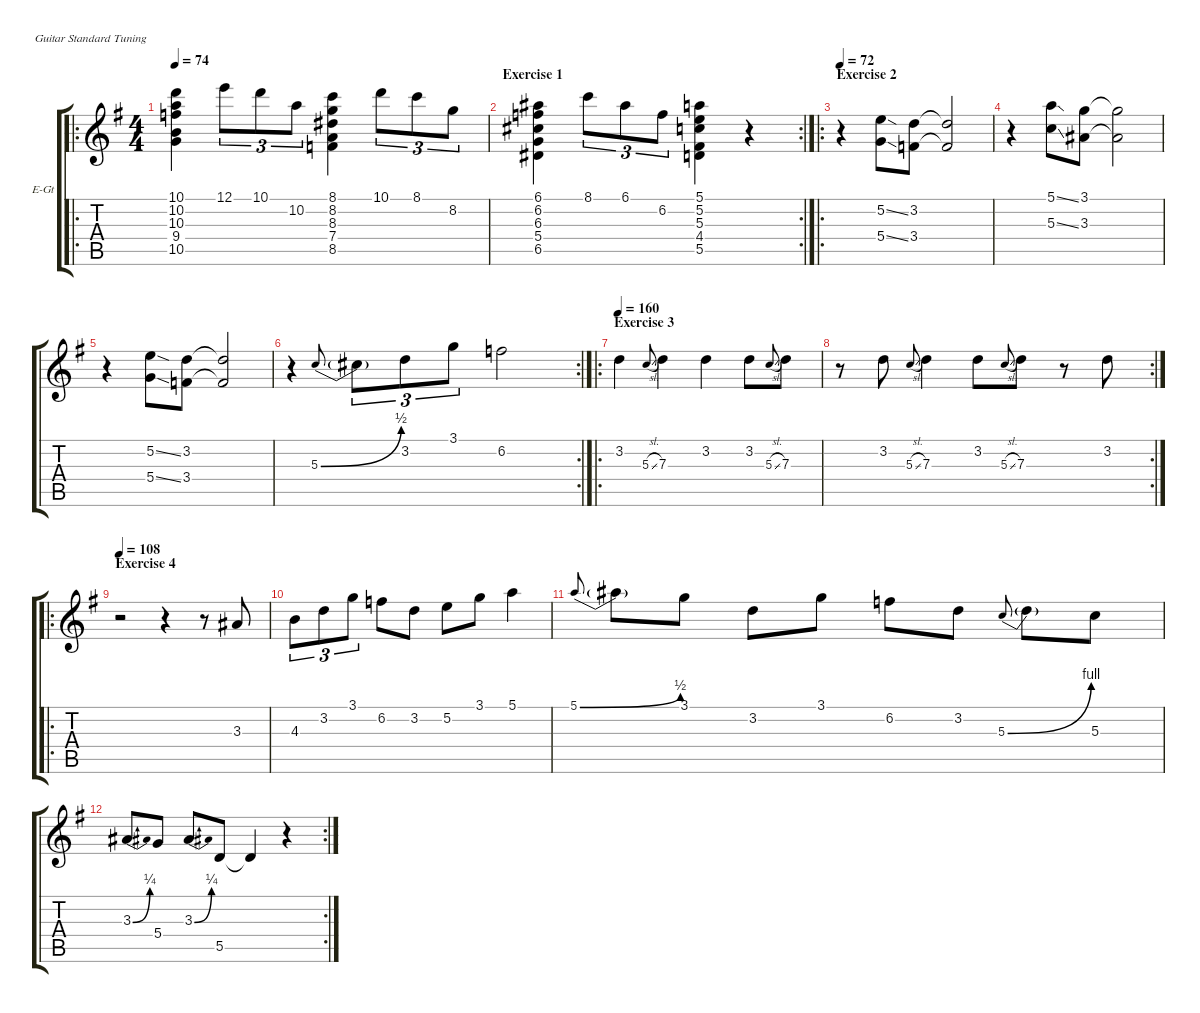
\defaultSystemsLayout 4
\hideDynamics
\bracketExtendMode groupsimilarinstruments
\firstSystemTrackNameOrientation horizontal
\otherSystemsTrackNameOrientation horizontal
\track ("Electric Guitar" "E-Gt") {instrument electricguitarclean}
\staff {score tabs}
\tuning (E4 B3 G3 D3 A2 E2)
\ro
\ts (4 4)
\tempo 74
\clef g2
\ks g
(10.1 10.2 10.3 9.4 10.5).4{dy mf instrument electricguitarclean} 12.1.8{tu (3 2)} 10.1.8{tu (3 2)} 10.2.8{tu (3 2)} (8.1 8.2 8.3 7.4 8.5).4 10.1.8{tu (3 2)} 8.1.8{tu (3 2)} 8.2.8{tu (3 2)} |
\rc 2
\section ("" "Exercise 1")
(6.1 6.2 6.3 5.4 6.5).4 8.1.8{tu (3 2)} 6.1.8{tu (3 2)} 6.2.8{tu (3 2)} (5.1 5.2 5.3 4.4 5.5).4 r.4 |
\ro
\section ("" "Exercise 2")
\tempo 72
r.4 (5.2{ss} 5.4{ss}).8 (3.4 3.2).8 (3.2{t} 3.4{t}).2 |
r.4 (5.1{ss} 5.3{ss}).8 (3.3 3.1).8 (3.1{t} 3.3{t}).2 |
r.4 (5.2{ss} 5.4{ss}).8 (3.4 3.2).8 (3.4{t} 3.2{t}).2 |
\rc 2
r.4 5.3{be (bend 0 0 15 2)}.8{gr onbeat} 5.3{t}.8{tu (3 2)} 3.2.8{tu (3 2)} 3.1.8{tu (3 2)} 6.2.2 |
\ro
\section ("" "Exercise 3")
\tempo 160
\scale
0.516753 3.2.4 5.3{sl}.8{gr onbeat} 7.3.4 3.2.4 3.2.8 5.3{sl}.8{gr onbeat} 7.3.8 |
\rc 2
\scale
0.483039 r.8 3.2.8 5.3{sl}.8{gr onbeat} 7.3.4 3.2.8 5.3{sl}.8{gr onbeat} 7.3.8 r.8 3.2.8 |
\ro
\section ("" "Exercise 4")
\tempo 108
\scale
0.28578 r.2 r.4 r.8 3.3.8 |
\scale
0.368436 4.3.8{tu (3 2)} 3.2.8{tu (3 2)} 3.1.8{tu (3 2)} 6.2.8 3.2.8 5.2.8 3.1.8 5.1.4 |
\scale
0.351509 5.1{be (bend 0 0 15 2)}.8{gr onbeat} 5.1{t}.8 3.1.8 3.2.8 3.1.8 6.2.8 3.2.8 5.3{be (bend 0 0 15 4)}.8{gr onbeat} 5.3{t}.8 5.3.8 |
\rc 2
\scale
0.336718 3.3{be (bend 0 0 14.399999999999999 1)}.8 5.4.8 3.3{be (bend 0 0 15 1)}.8 5.5.8 5.5{t}.4 r.4
